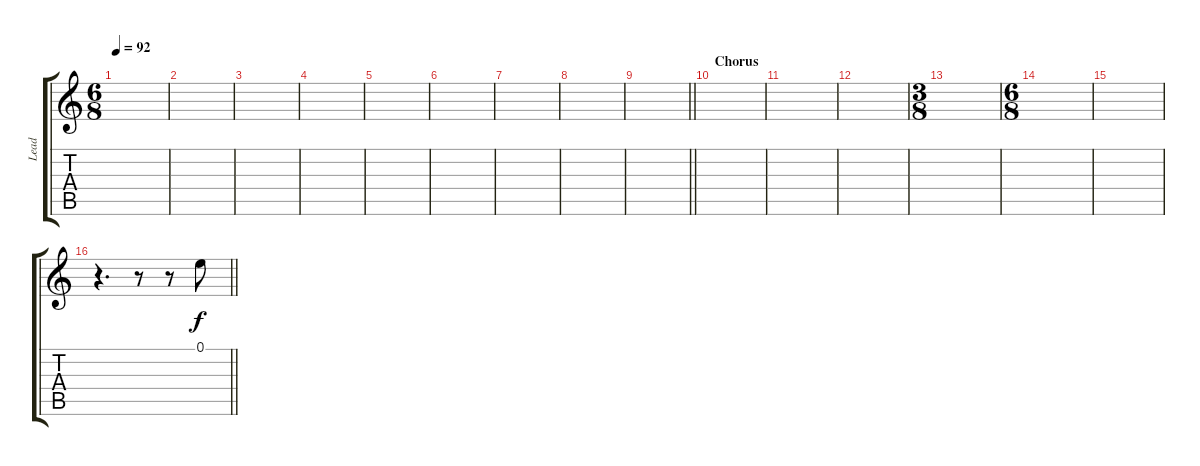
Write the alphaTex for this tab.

\track ("Lead" "Lead") {instrument distortionguitar}
\staff {score tabs}
\tuning (E4 B3 G3 D3 A2 E2) {hide}
\ts (6 8)
\tempo 92
\clef g2
\ks c
|
|
|
|
|
|
|
|
\barLineRight lightlight
|
\section ("" "Chorus")
|
|
|
\ts (3 8)
|
\ts (6 8)
|
|
\barLineRight lightlight
r.4{d} r.8 r.8 0.1.8
